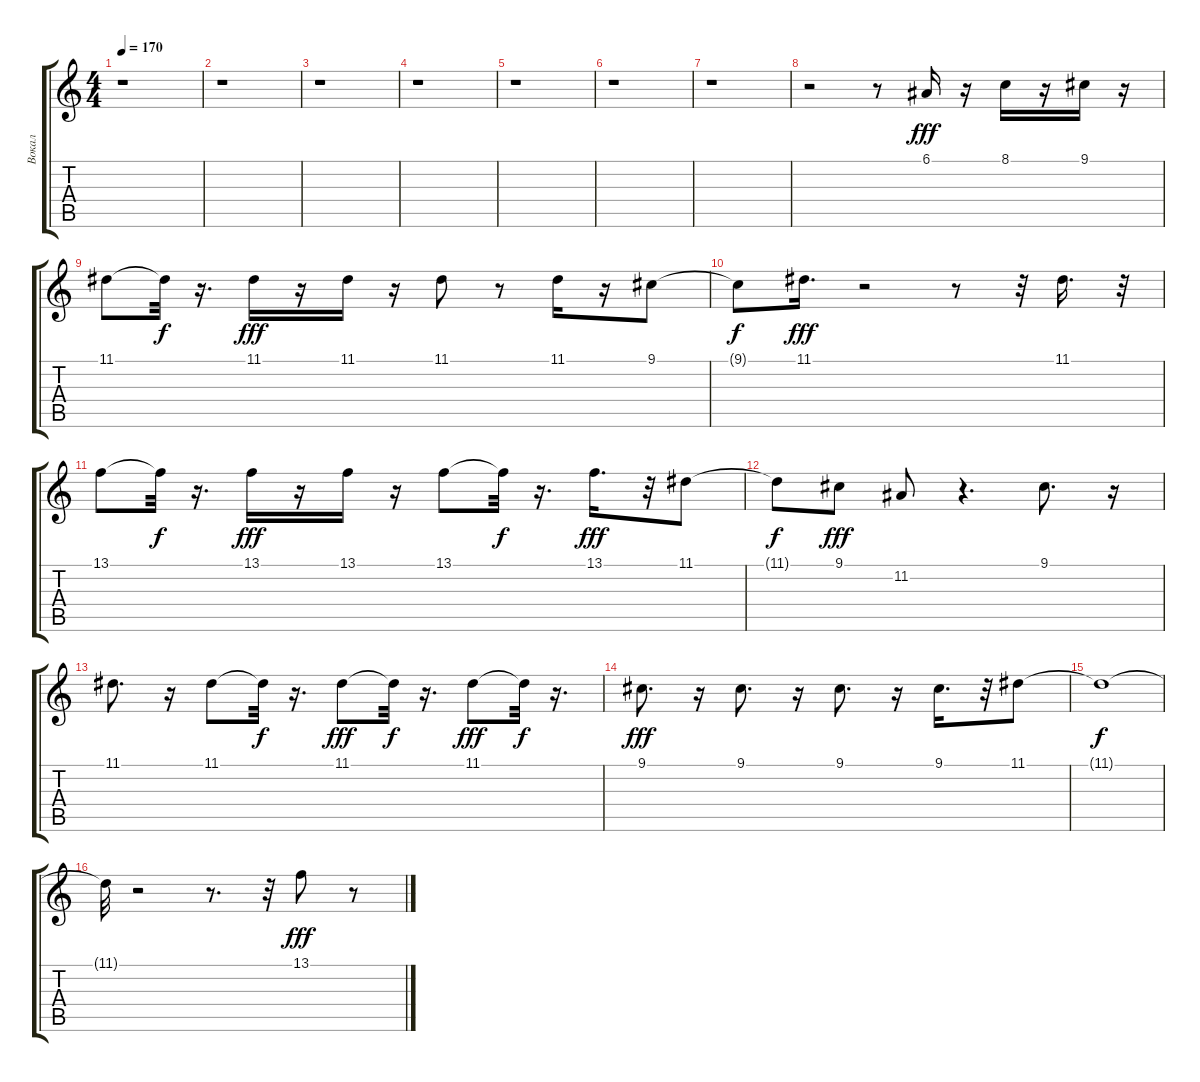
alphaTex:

\track ("Вокал" "Вокал") {instrument altosax}
\staff {score tabs}
\tuning (E4 B3 G3 D3 A2 E2) {hide}
\ts (4 4)
\tempo 170
\clef g2
\ks c
r.1{dy f} |
r.1 |
r.1 |
r.1 |
r.1 |
r.1 |
r.1 |
r.2 r.8 6.1.16{dy fff} r.16 8.1.16 r.16 9.1.16 r.16 |
11.1.8 11.1{t}.32{dy f} r.16{d} 11.1.16{dy fff} r.16 11.1.16 r.16 11.1.8 r.8 11.1.16 r.16 9.1.8 |
9.1{t}.8{dy f} 11.1.16{d dy fff} r.2 r.8 r.32 11.1.16{d} r.32 |
13.1.8 13.1{t}.32{dy f} r.16{d} 13.1.16{dy fff} r.16 13.1.16 r.16 13.1.8 13.1{t}.32{dy f} r.16{d} 13.1.16{d dy fff} r.32 11.1.8 |
11.1{t}.8{dy f} 9.1.8{dy fff} 11.2.8 r.4{d} 9.1.8{d} r.16 |
11.1.8{d} r.16 11.1.8 11.1{t}.32{dy f} r.16{d} 11.1.8{dy fff} 11.1{t}.32{dy f} r.16{d} 11.1.8{dy fff} 11.1{t}.32{dy f} r.16{d} |
9.1.8{d dy fff} r.16 9.1.8{d} r.16 9.1.8{d} r.16 9.1.16{d} r.32 11.1.8 |
11.1{t}.1{dy f} |
11.1{t}.32 r.2 r.8{d} r.32 13.1.8{dy fff} r.8
